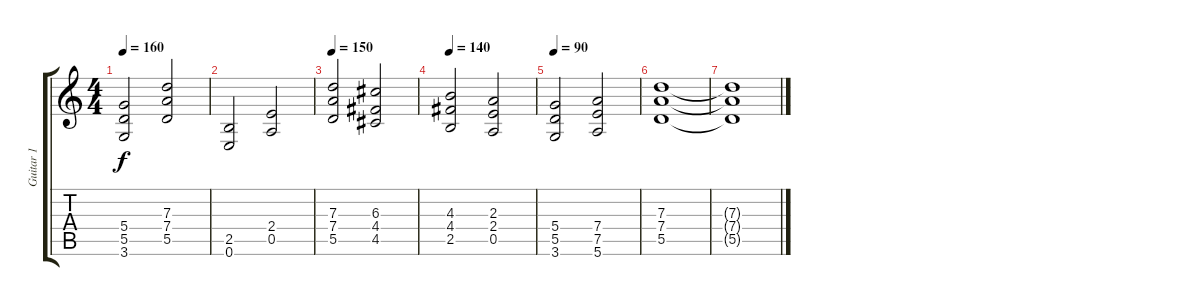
\track ("Guitar 1" "Guitar 1") {instrument distortionguitar}
\staff {score tabs}
\tuning (E4 B3 G3 D3 A2 E2) {hide}
\ts (4 4)
\tempo 160
\clef g2
\ks c
(5.4 5.5 3.6).2{dy f} (7.3 7.4 5.5).2 |
(2.5 0.6).2 (2.4 0.5).2 |
\tempo 150
(7.3 7.4 5.5).2 (6.3 4.4 4.5).2 |
\tempo 140
(4.3 4.4 2.5).2 (2.3 2.4 0.5).2 |
\tempo 90
(5.4 5.5 3.6).2 (7.4 7.5 5.6).2 |
(7.3 7.4 5.5).1 |
(7.3{t} 7.4{t} 5.5{t}).1
